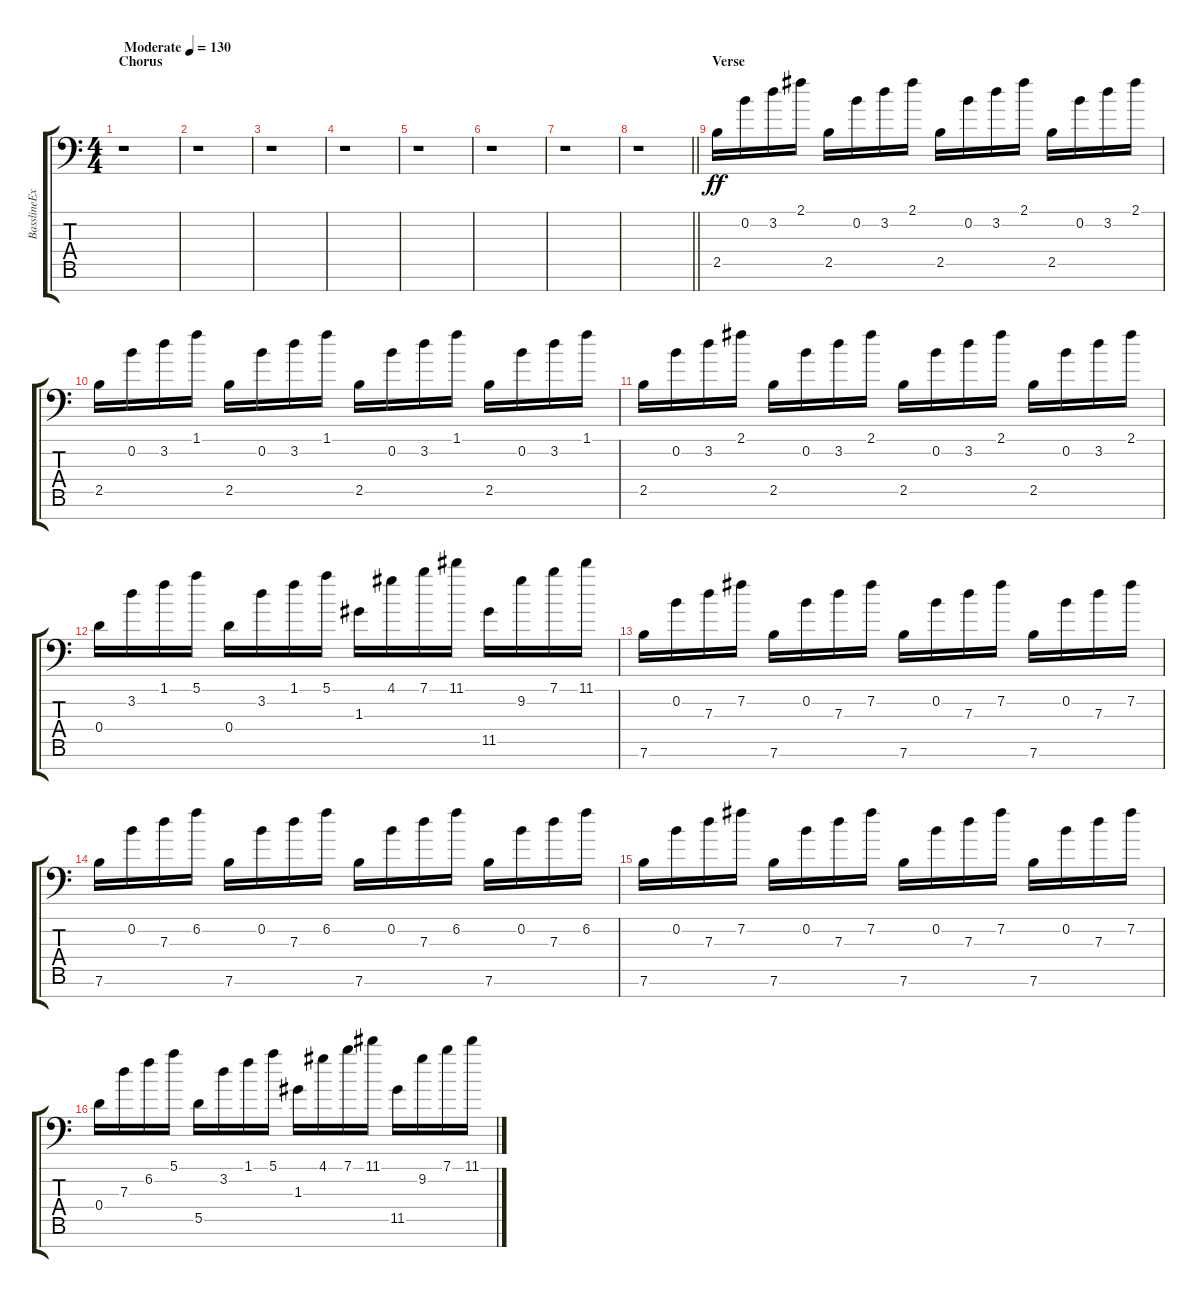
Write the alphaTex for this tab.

\track ("BasslineExtra" "BasslineEx") {instrument synthbass1}
\staff {score tabs}
\tuning (E4 B3 G3 D3 A2 E2 C-1) {hide}
\ts (4 4)
\section ("" "Chorus")
\tempo (130 "Moderate")
\clef f4
\ks c
r.1{dy ff instrument synthbass1} |
r.1 |
r.1 |
r.1 |
r.1 |
r.1 |
r.1 |
\barLineRight lightlight
r.1 |
\section ("" "Verse")
2.5.16 0.2.16 3.2.16 2.1.16 2.5.16 0.2.16 3.2.16 2.1.16 2.5.16 0.2.16 3.2.16 2.1.16 2.5.16 0.2.16 3.2.16 2.1.16 |
2.5.16 0.2.16 3.2.16 1.1.16 2.5.16 0.2.16 3.2.16 1.1.16 2.5.16 0.2.16 3.2.16 1.1.16 2.5.16 0.2.16 3.2.16 1.1.16 |
2.5.16 0.2.16 3.2.16 2.1.16 2.5.16 0.2.16 3.2.16 2.1.16 2.5.16 0.2.16 3.2.16 2.1.16 2.5.16 0.2.16 3.2.16 2.1.16 |
0.4.16 3.2.16 1.1.16 5.1.16 0.4.16 3.2.16 1.1.16 5.1.16 1.3.16 4.1.16 7.1.16 11.1.16 11.5.16 9.2.16 7.1.16 11.1.16 |
7.6.16 0.2.16 7.3.16 7.2.16 7.6.16 0.2.16 7.3.16 7.2.16 7.6.16 0.2.16 7.3.16 7.2.16 7.6.16 0.2.16 7.3.16 7.2.16 |
7.6.16 0.2.16 7.3.16 6.2.16 7.6.16 0.2.16 7.3.16 6.2.16 7.6.16 0.2.16 7.3.16 6.2.16 7.6.16 0.2.16 7.3.16 6.2.16 |
7.6.16 0.2.16 7.3.16 7.2.16 7.6.16 0.2.16 7.3.16 7.2.16 7.6.16 0.2.16 7.3.16 7.2.16 7.6.16 0.2.16 7.3.16 7.2.16 |
0.4.16 7.3.16 6.2.16 5.1.16 5.5.16 3.2.16 1.1.16 5.1.16 1.3.16 4.1.16 7.1.16 11.1.16 11.5.16 9.2.16 7.1.16 11.1.16
